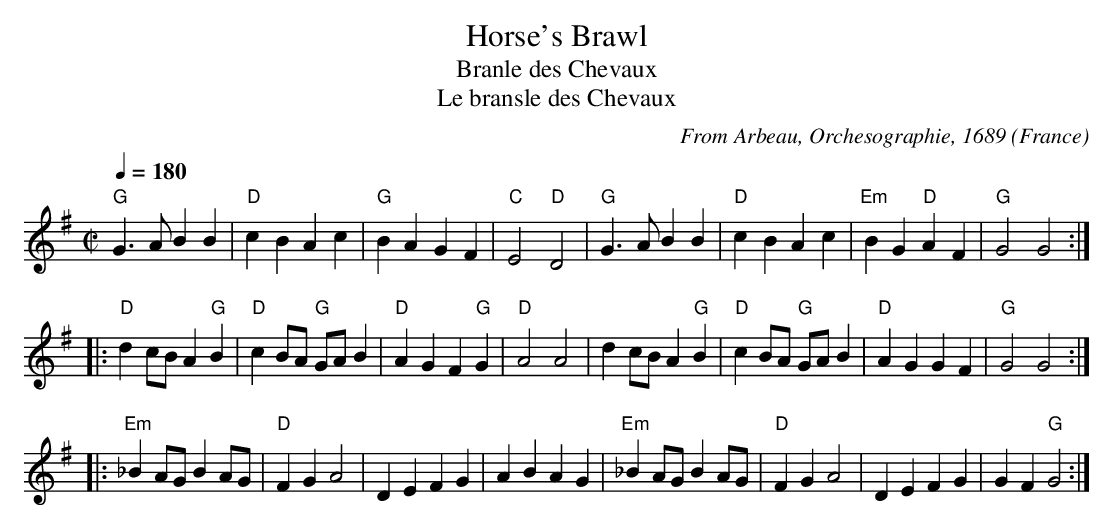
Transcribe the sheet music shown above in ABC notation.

X:1
T:Horse's Brawl
T:Branle des Chevaux
T:Le bransle des Chevaux
C:From Arbeau, Orchesographie, 1689
O:France
M:C|
L:1/4
Q:1/4=180
K:G
"G" G>A B B | "D" c B A c | "G" B A G F | "C" E2 "D" D2 |\
"G" G>A B B | "D" c B A c | "Em" B G "D" A F | "G" G2 G2 :|
|: "D" d c/B/ A "G" B | "D" c B/A/ "G" G/A/ B | "D" A G F "G" G | "D" A2 A2 |\
       d c/B/ A "G" B | "D" c B/A/ "G" G/A/ B | "D" A G G F | "G" G2 G2 :|
|: "Em" _B A/G/ B A/G/ | "D" F G A2 | D E F G | A B A G |\
   "Em" _B A/G/ B A/G/ | "D" F G A2 | D E F G | G F "G" G2 :|
